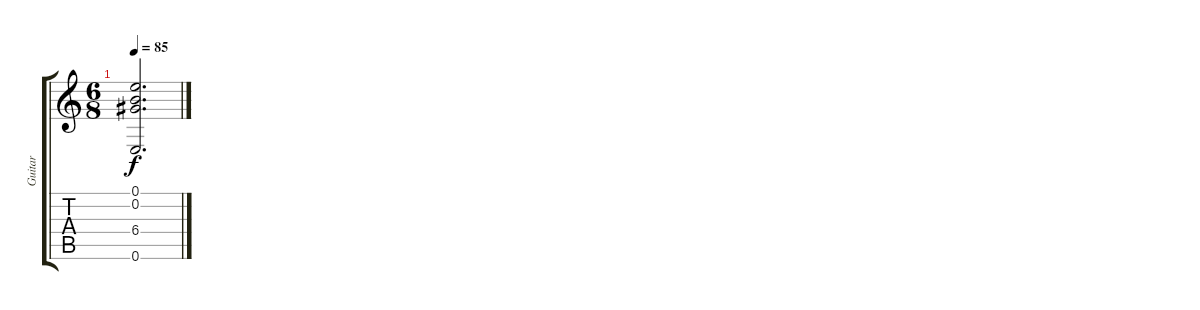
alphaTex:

\track ("Guitar" "Guitar") {instrument acousticguitarnylon}
\staff {score tabs}
\tuning (E4 B3 G3 D3 A2 E2) {hide}
\ts (6 8)
\tempo 85
\clef g2
\ks c
(0.1{t} 0.2{t} 6.4{t} 0.6{t}).2{d dy f}
